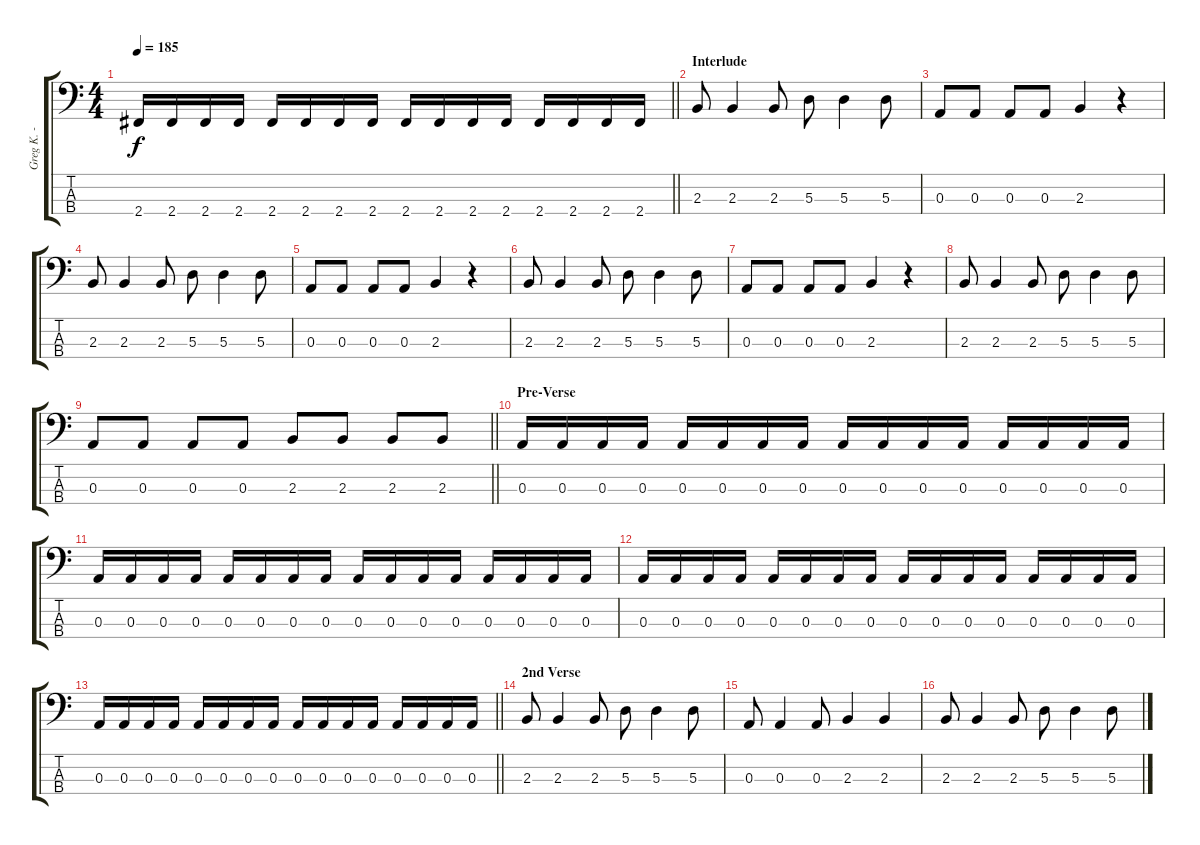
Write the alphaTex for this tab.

\track ("Greg K. - Bass" "Greg K. - ") {instrument electricbasspick}
\staff {score tabs}
\tuning (G2 D2 A1 E1) {hide}
\ts (4 4)
\tempo 185
\clef f4
\barLineRight lightlight
\ks c
2.4.16{dy f} 2.4.16 2.4.16 2.4.16 2.4.16 2.4.16 2.4.16 2.4.16 2.4.16 2.4.16 2.4.16 2.4.16 2.4.16 2.4.16 2.4.16 2.4.16 |
\section ("" "Interlude")
2.3.8 2.3.4 2.3.8 5.3.8 5.3.4 5.3.8 |
0.3.8 0.3.8 0.3.8 0.3.8 2.3.4 r.4 |
2.3.8 2.3.4 2.3.8 5.3.8 5.3.4 5.3.8 |
0.3.8 0.3.8 0.3.8 0.3.8 2.3.4 r.4 |
2.3.8 2.3.4 2.3.8 5.3.8 5.3.4 5.3.8 |
0.3.8 0.3.8 0.3.8 0.3.8 2.3.4 r.4 |
2.3.8 2.3.4 2.3.8 5.3.8 5.3.4 5.3.8 |
\barLineRight lightlight
0.3.8 0.3.8 0.3.8 0.3.8 2.3.8 2.3.8 2.3.8 2.3.8 |
\section ("" "Pre-Verse")
0.3.16 0.3.16 0.3.16 0.3.16 0.3.16 0.3.16 0.3.16 0.3.16 0.3.16 0.3.16 0.3.16 0.3.16 0.3.16 0.3.16 0.3.16 0.3.16 |
0.3.16 0.3.16 0.3.16 0.3.16 0.3.16 0.3.16 0.3.16 0.3.16 0.3.16 0.3.16 0.3.16 0.3.16 0.3.16 0.3.16 0.3.16 0.3.16 |
0.3.16 0.3.16 0.3.16 0.3.16 0.3.16 0.3.16 0.3.16 0.3.16 0.3.16 0.3.16 0.3.16 0.3.16 0.3.16 0.3.16 0.3.16 0.3.16 |
\barLineRight lightlight
0.3.16 0.3.16 0.3.16 0.3.16 0.3.16 0.3.16 0.3.16 0.3.16 0.3.16 0.3.16 0.3.16 0.3.16 0.3.16 0.3.16 0.3.16 0.3.16 |
\section ("" "2nd Verse")
2.3.8 2.3.4 2.3.8 5.3.8 5.3.4 5.3.8 |
0.3.8 0.3.4 0.3.8 2.3.4 2.3.4 |
2.3.8 2.3.4 2.3.8 5.3.8 5.3.4 5.3.8
